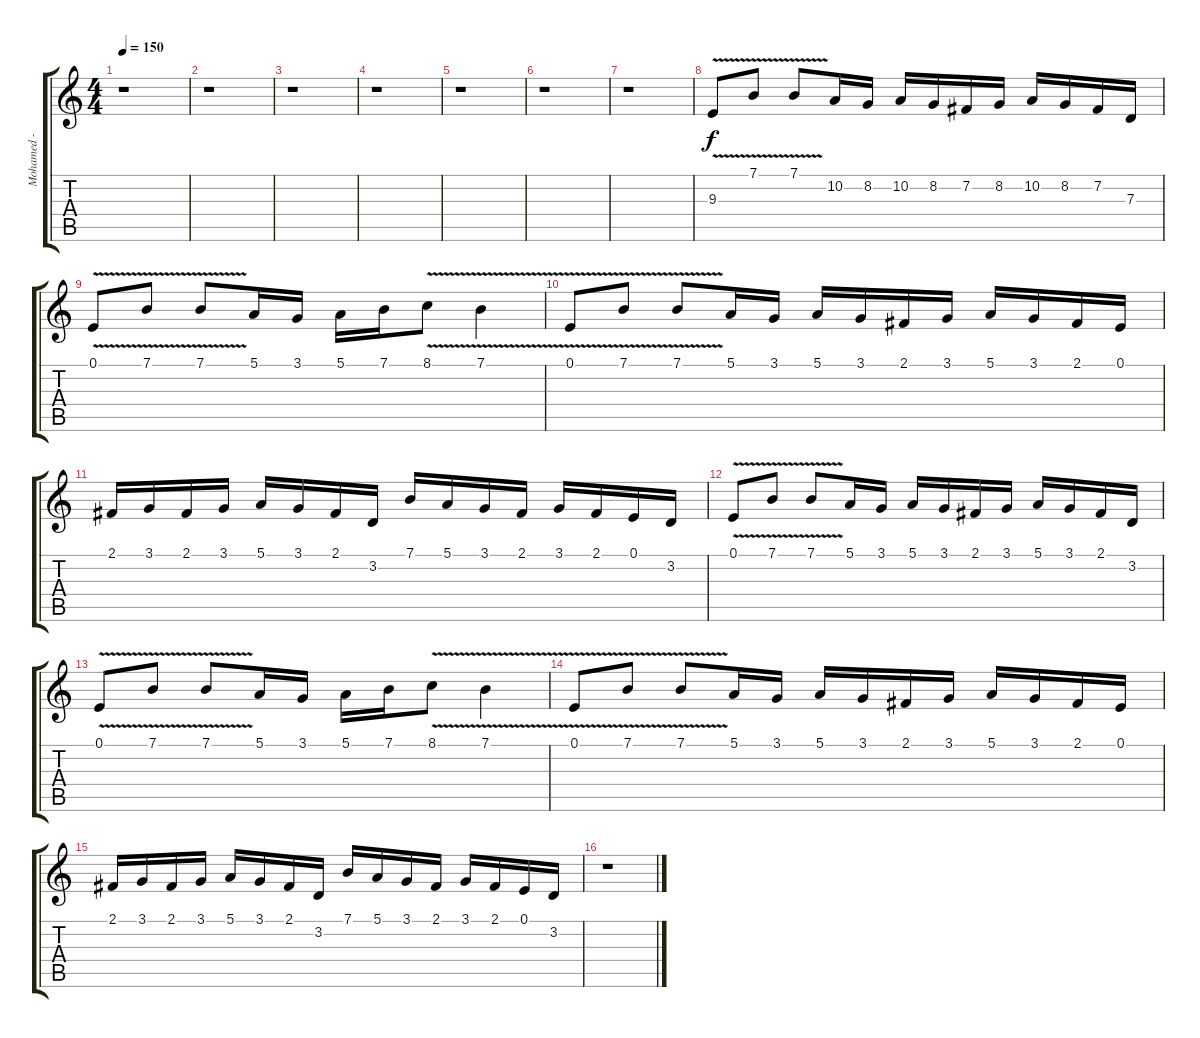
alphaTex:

\track ("Mohamed - Violin" "Mohamed - ") {instrument violin}
\staff {score tabs}
\tuning (E4 B3 G3 D3 A2 E2) {hide}
\ts (4 4)
\tempo 150
\clef g2
\ks c
r.1{dy f} |
r.1 |
r.1 |
r.1 |
r.1 |
r.1 |
r.1 |
9.3{v}.8 7.1{v}.8 7.1{v}.8 10.2.16 8.2.16 10.2.16 8.2.16 7.2.16 8.2.16 10.2.16 8.2.16 7.2.16 7.3.16 |
0.1{v}.8 7.1{v}.8 7.1{v}.8 5.1.16 3.1.16 5.1.16 7.1.16 8.1{v}.8 7.1{v}.4 |
0.1{v}.8 7.1{v}.8 7.1{v}.8 5.1.16 3.1.16 5.1.16 3.1.16 2.1.16 3.1.16 5.1.16 3.1.16 2.1.16 0.1.16 |
2.1.16 3.1.16 2.1.16 3.1.16 5.1.16 3.1.16 2.1.16 3.2.16 7.1.16 5.1.16 3.1.16 2.1.16 3.1.16 2.1.16 0.1.16 3.2.16 |
0.1{v}.8 7.1{v}.8 7.1{v}.8 5.1.16 3.1.16 5.1.16 3.1.16 2.1.16 3.1.16 5.1.16 3.1.16 2.1.16 3.2.16 |
0.1{v}.8 7.1{v}.8 7.1{v}.8 5.1.16 3.1.16 5.1.16 7.1.16 8.1{v}.8 7.1{v}.4 |
0.1{v}.8 7.1{v}.8 7.1{v}.8 5.1.16 3.1.16 5.1.16 3.1.16 2.1.16 3.1.16 5.1.16 3.1.16 2.1.16 0.1.16 |
2.1.16 3.1.16 2.1.16 3.1.16 5.1.16 3.1.16 2.1.16 3.2.16 7.1.16 5.1.16 3.1.16 2.1.16 3.1.16 2.1.16 0.1.16 3.2.16 |
r.1
